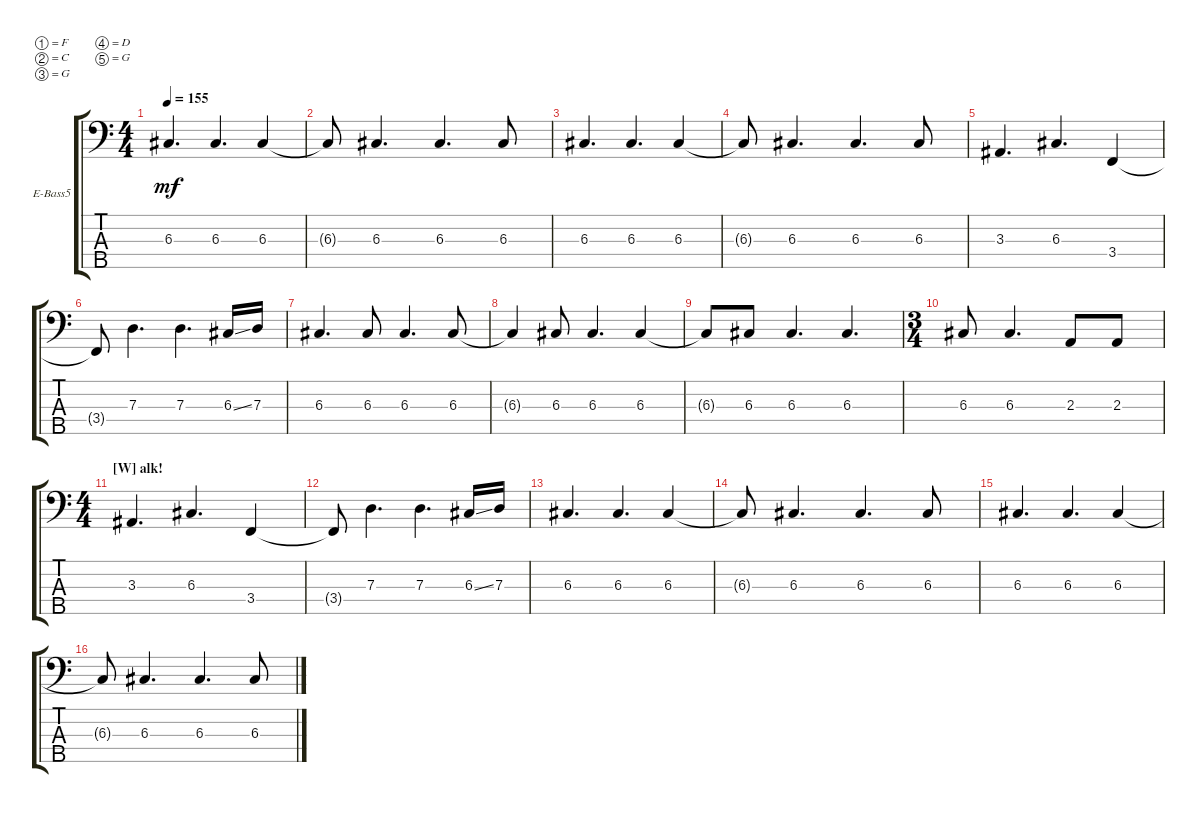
\defaultSystemsLayout 4
\bracketExtendMode groupsimilarinstruments
\firstSystemTrackNameOrientation horizontal
\otherSystemsTrackNameOrientation horizontal
\track ("Skylar" "E-Bass5") {instrument electricbassfinger}
\staff {score tabs}
\tuning (F2 C2 G1 D1 G0)
\ts (4 4)
\tempo 155
\clef f4
\ks c
6.3.4{d dy mf} 6.3.4{d} 6.3.4 |
6.3{t}.8 6.3.4{d} 6.3.4{d} 6.3.8 |
6.3.4{d} 6.3.4{d} 6.3.4 |
6.3{t}.8 6.3.4{d} 6.3.4{d} 6.3.8 |
3.3.4{d} 6.3.4{d} 3.4.4 |
3.4{t}.8 7.3.4{d} 7.3.4{d} 6.3{ss}.16 7.3.16 |
6.3.4{d} 6.3.8 6.3.4{d} 6.3.8 |
6.3{t}.4 6.3.8 6.3.4{d} 6.3.4 |
6.3{t}.8 6.3.8 6.3.4{d} 6.3.4{d} |
\ts (3 4)
6.3.8 6.3.4{d} 2.3.8 2.3.8 |
\ts (4 4)
\section ("W" "alk!")
3.3.4{d} 6.3.4{d} 3.4.4 |
3.4{t}.8 7.3.4{d} 7.3.4{d} 6.3{ss}.16 7.3.16 |
6.3.4{d} 6.3.4{d} 6.3.4 |
6.3{t}.8 6.3.4{d} 6.3.4{d} 6.3.8 |
6.3.4{d} 6.3.4{d} 6.3.4 |
6.3{t}.8 6.3.4{d} 6.3.4{d} 6.3.8
